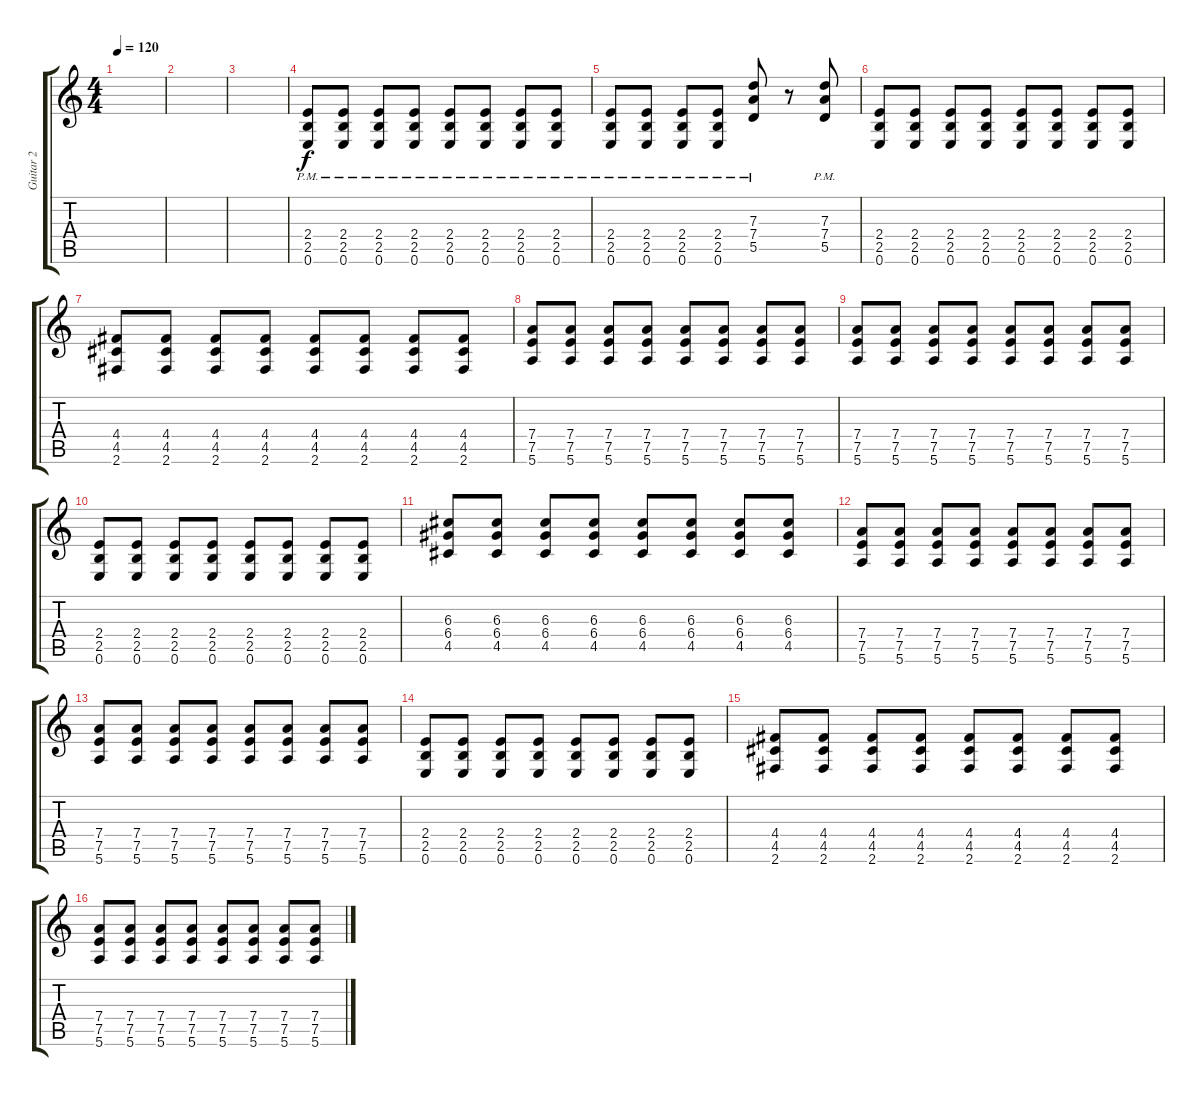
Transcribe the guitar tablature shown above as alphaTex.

\track ("Guitar 2" "Guitar 2") {instrument overdrivenguitar}
\staff {score tabs}
\tuning (E4 B3 G3 D3 A2 E2) {hide}
\ts (4 4)
\tempo 120
\clef g2
\ks c
|
|
|
(2.4{pm} 2.5{pm} 0.6{pm}).8 (2.4{pm} 2.5{pm} 0.6{pm}).8 (2.4{pm} 2.5{pm} 0.6{pm}).8 (2.4{pm} 2.5{pm} 0.6{pm}).8 (2.4{pm} 2.5{pm} 0.6{pm}).8 (2.4{pm} 2.5{pm} 0.6{pm}).8 (2.4{pm} 2.5{pm} 0.6{pm}).8 (2.4{pm} 2.5{pm} 0.6{pm}).8 |
(2.4{pm} 2.5{pm} 0.6{pm}).8 (2.4{pm} 2.5{pm} 0.6{pm}).8 (2.4{pm} 2.5{pm} 0.6{pm}).8 (2.4{pm} 2.5{pm} 0.6{pm}).8 (7.3 7.4{pm} 5.5{pm}).8 r.8 (7.3 7.4{pm} 5.5{pm}).8 |
(2.4 2.5 0.6).8 (2.4 2.5 0.6).8 (2.4 2.5 0.6).8 (2.4 2.5 0.6).8 (2.4 2.5 0.6).8 (2.4 2.5 0.6).8 (2.4 2.5 0.6).8 (2.4 2.5 0.6).8 |
(4.4 4.5 2.6).8 (4.4 4.5 2.6).8 (4.4 4.5 2.6).8 (4.4 4.5 2.6).8 (4.4 4.5 2.6).8 (4.4 4.5 2.6).8 (4.4 4.5 2.6).8 (4.4 4.5 2.6).8 |
(7.4 7.5 5.6).8 (7.4 7.5 5.6).8 (7.4 7.5 5.6).8 (7.4 7.5 5.6).8 (7.4 7.5 5.6).8 (7.4 7.5 5.6).8 (7.4 7.5 5.6).8 (7.4 7.5 5.6).8 |
(7.4 7.5 5.6).8 (7.4 7.5 5.6).8 (7.4 7.5 5.6).8 (7.4 7.5 5.6).8 (7.4 7.5 5.6).8 (7.4 7.5 5.6).8 (7.4 7.5 5.6).8 (7.4 7.5 5.6).8 |
(2.4 2.5 0.6).8 (2.4 2.5 0.6).8 (2.4 2.5 0.6).8 (2.4 2.5 0.6).8 (2.4 2.5 0.6).8 (2.4 2.5 0.6).8 (2.4 2.5 0.6).8 (2.4 2.5 0.6).8 |
(6.3 6.4 4.5).8 (6.3 6.4 4.5).8 (6.3 6.4 4.5).8 (6.3 6.4 4.5).8 (6.3 6.4 4.5).8 (6.3 6.4 4.5).8 (6.3 6.4 4.5).8 (6.3 6.4 4.5).8 |
(7.4 7.5 5.6).8 (7.4 7.5 5.6).8 (7.4 7.5 5.6).8 (7.4 7.5 5.6).8 (7.4 7.5 5.6).8 (7.4 7.5 5.6).8 (7.4 7.5 5.6).8 (7.4 7.5 5.6).8 |
(7.4 7.5 5.6).8 (7.4 7.5 5.6).8 (7.4 7.5 5.6).8 (7.4 7.5 5.6).8 (7.4 7.5 5.6).8 (7.4 7.5 5.6).8 (7.4 7.5 5.6).8 (7.4 7.5 5.6).8 |
(2.4 2.5 0.6).8 (2.4 2.5 0.6).8 (2.4 2.5 0.6).8 (2.4 2.5 0.6).8 (2.4 2.5 0.6).8 (2.4 2.5 0.6).8 (2.4 2.5 0.6).8 (2.4 2.5 0.6).8 |
(4.4 4.5 2.6).8 (4.4 4.5 2.6).8 (4.4 4.5 2.6).8 (4.4 4.5 2.6).8 (4.4 4.5 2.6).8 (4.4 4.5 2.6).8 (4.4 4.5 2.6).8 (4.4 4.5 2.6).8 |
(7.4 7.5 5.6).8 (7.4 7.5 5.6).8 (7.4 7.5 5.6).8 (7.4 7.5 5.6).8 (7.4 7.5 5.6).8 (7.4 7.5 5.6).8 (7.4 7.5 5.6).8 (7.4 7.5 5.6).8
